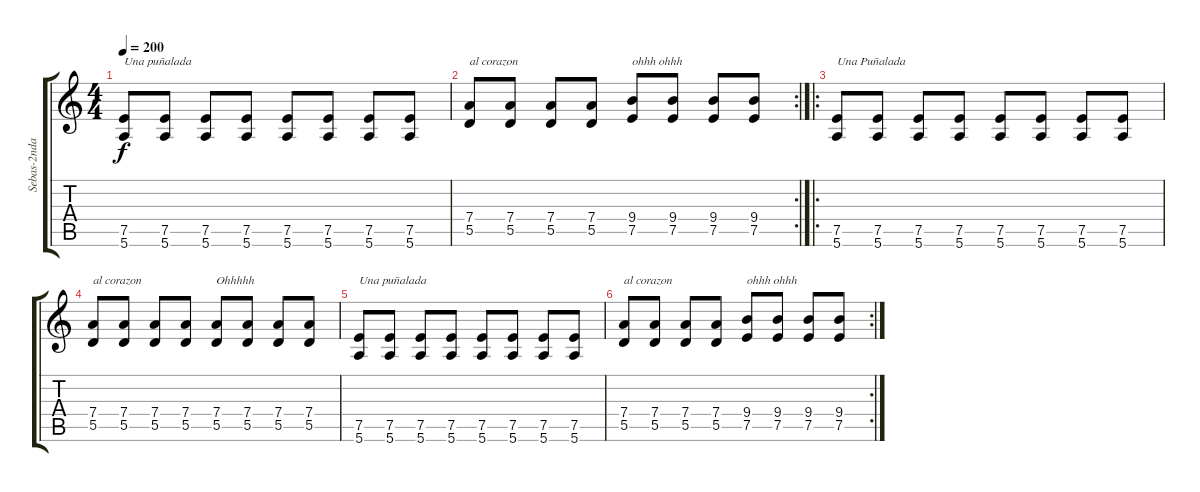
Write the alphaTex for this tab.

\track ("Sebas-2nda Guitarra" "Sebas-2nda") {instrument distortionguitar}
\staff {score tabs}
\tuning (E4 B3 G3 D3 A2 E2) {hide}
\ts (4 4)
\tempo 200
\clef g2
\ks c
(7.5 5.6).8{txt "Una puñalada" dy f} (7.5 5.6).8 (7.5 5.6).8 (7.5 5.6).8 (7.5 5.6).8 (7.5 5.6).8 (7.5 5.6).8 (7.5 5.6).8 |
\rc 2
(7.4 5.5).8{txt "al corazon"} (7.4 5.5).8 (7.4 5.5).8 (7.4 5.5).8 (9.4 7.5).8{txt "ohhh ohhh"} (9.4 7.5).8 (9.4 7.5).8 (9.4 7.5).8 |
\ro
(7.5 5.6).8{txt "Una Puñalada"} (7.5 5.6).8 (7.5 5.6).8 (7.5 5.6).8 (7.5 5.6).8 (7.5 5.6).8 (7.5 5.6).8 (7.5 5.6).8 |
(7.4 5.5).8{txt "al corazon"} (7.4 5.5).8 (7.4 5.5).8 (7.4 5.5).8 (7.4 5.5).8{txt "Ohhhhh"} (7.4 5.5).8 (7.4 5.5).8 (7.4 5.5).8 |
(7.5 5.6).8{txt "Una puñalada"} (7.5 5.6).8 (7.5 5.6).8 (7.5 5.6).8 (7.5 5.6).8 (7.5 5.6).8 (7.5 5.6).8 (7.5 5.6).8 |
\rc 2
(7.4 5.5).8{txt "al corazon"} (7.4 5.5).8 (7.4 5.5).8 (7.4 5.5).8 (9.4 7.5).8{txt "ohhh ohhh"} (9.4 7.5).8 (9.4 7.5).8 (9.4 7.5).8
